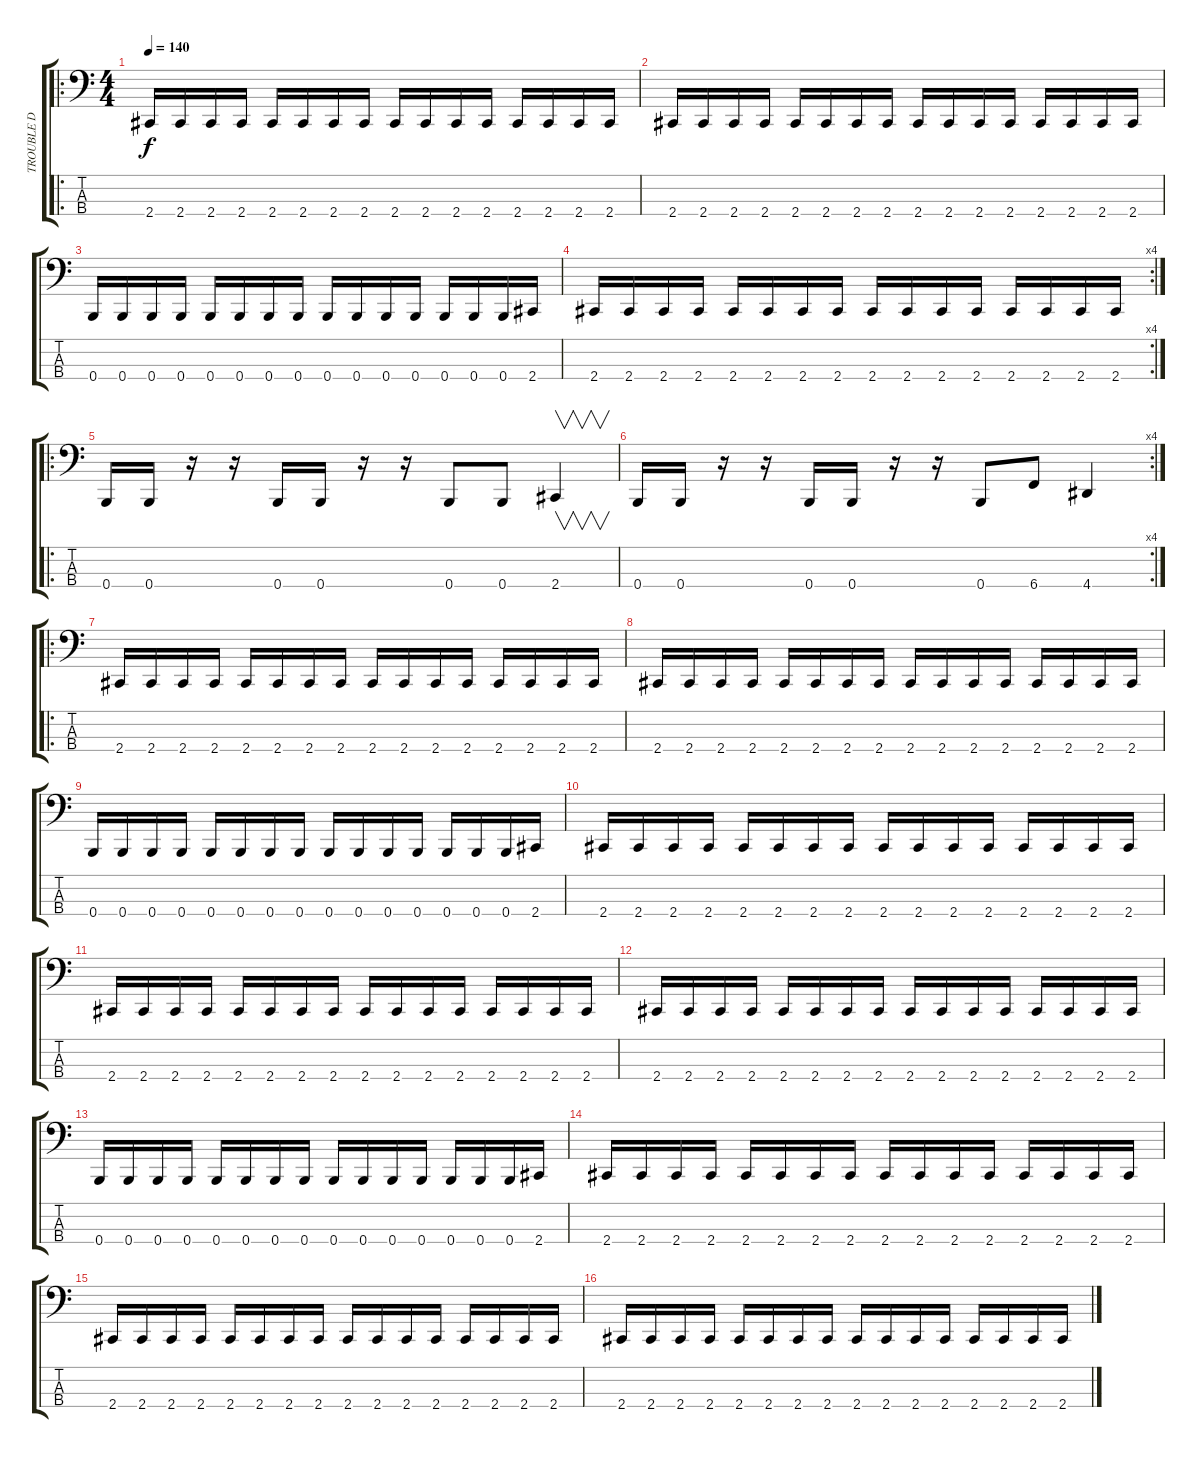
\track ("TROUBLE D" "TROUBLE D") {instrument electricbassfinger}
\staff {score tabs}
\tuning (E2 B1 Gb1 B0) {hide}
\ro
\ts (4 4)
\tempo 140
\clef f4
\ks c
2.4.16{dy f} 2.4.16 2.4.16 2.4.16 2.4.16 2.4.16 2.4.16 2.4.16 2.4.16 2.4.16 2.4.16 2.4.16 2.4.16 2.4.16 2.4.16 2.4.16 |
2.4.16 2.4.16 2.4.16 2.4.16 2.4.16 2.4.16 2.4.16 2.4.16 2.4.16 2.4.16 2.4.16 2.4.16 2.4.16 2.4.16 2.4.16 2.4.16 |
0.4.16 0.4.16 0.4.16 0.4.16 0.4.16 0.4.16 0.4.16 0.4.16 0.4.16 0.4.16 0.4.16 0.4.16 0.4.16 0.4.16 0.4.16 2.4.16 |
\rc 4
2.4.16 2.4.16 2.4.16 2.4.16 2.4.16 2.4.16 2.4.16 2.4.16 2.4.16 2.4.16 2.4.16 2.4.16 2.4.16 2.4.16 2.4.16 2.4.16 |
\ro
0.4.16 0.4.16 r.16 r.16 0.4.16 0.4.16 r.16 r.16 0.4.8 0.4.8 2.4.4{v} |
\rc 4
0.4.16 0.4.16 r.16 r.16 0.4.16 0.4.16 r.16 r.16 0.4.8 6.4.8 4.4.4 |
\ro
2.4.16 2.4.16 2.4.16 2.4.16 2.4.16 2.4.16 2.4.16 2.4.16 2.4.16 2.4.16 2.4.16 2.4.16 2.4.16 2.4.16 2.4.16 2.4.16 |
2.4.16 2.4.16 2.4.16 2.4.16 2.4.16 2.4.16 2.4.16 2.4.16 2.4.16 2.4.16 2.4.16 2.4.16 2.4.16 2.4.16 2.4.16 2.4.16 |
0.4.16 0.4.16 0.4.16 0.4.16 0.4.16 0.4.16 0.4.16 0.4.16 0.4.16 0.4.16 0.4.16 0.4.16 0.4.16 0.4.16 0.4.16 2.4.16 |
2.4.16 2.4.16 2.4.16 2.4.16 2.4.16 2.4.16 2.4.16 2.4.16 2.4.16 2.4.16 2.4.16 2.4.16 2.4.16 2.4.16 2.4.16 2.4.16 |
2.4.16 2.4.16 2.4.16 2.4.16 2.4.16 2.4.16 2.4.16 2.4.16 2.4.16 2.4.16 2.4.16 2.4.16 2.4.16 2.4.16 2.4.16 2.4.16 |
2.4.16 2.4.16 2.4.16 2.4.16 2.4.16 2.4.16 2.4.16 2.4.16 2.4.16 2.4.16 2.4.16 2.4.16 2.4.16 2.4.16 2.4.16 2.4.16 |
0.4.16 0.4.16 0.4.16 0.4.16 0.4.16 0.4.16 0.4.16 0.4.16 0.4.16 0.4.16 0.4.16 0.4.16 0.4.16 0.4.16 0.4.16 2.4.16 |
2.4.16 2.4.16 2.4.16 2.4.16 2.4.16 2.4.16 2.4.16 2.4.16 2.4.16 2.4.16 2.4.16 2.4.16 2.4.16 2.4.16 2.4.16 2.4.16 |
2.4.16 2.4.16 2.4.16 2.4.16 2.4.16 2.4.16 2.4.16 2.4.16 2.4.16 2.4.16 2.4.16 2.4.16 2.4.16 2.4.16 2.4.16 2.4.16 |
2.4.16 2.4.16 2.4.16 2.4.16 2.4.16 2.4.16 2.4.16 2.4.16 2.4.16 2.4.16 2.4.16 2.4.16 2.4.16 2.4.16 2.4.16 2.4.16
